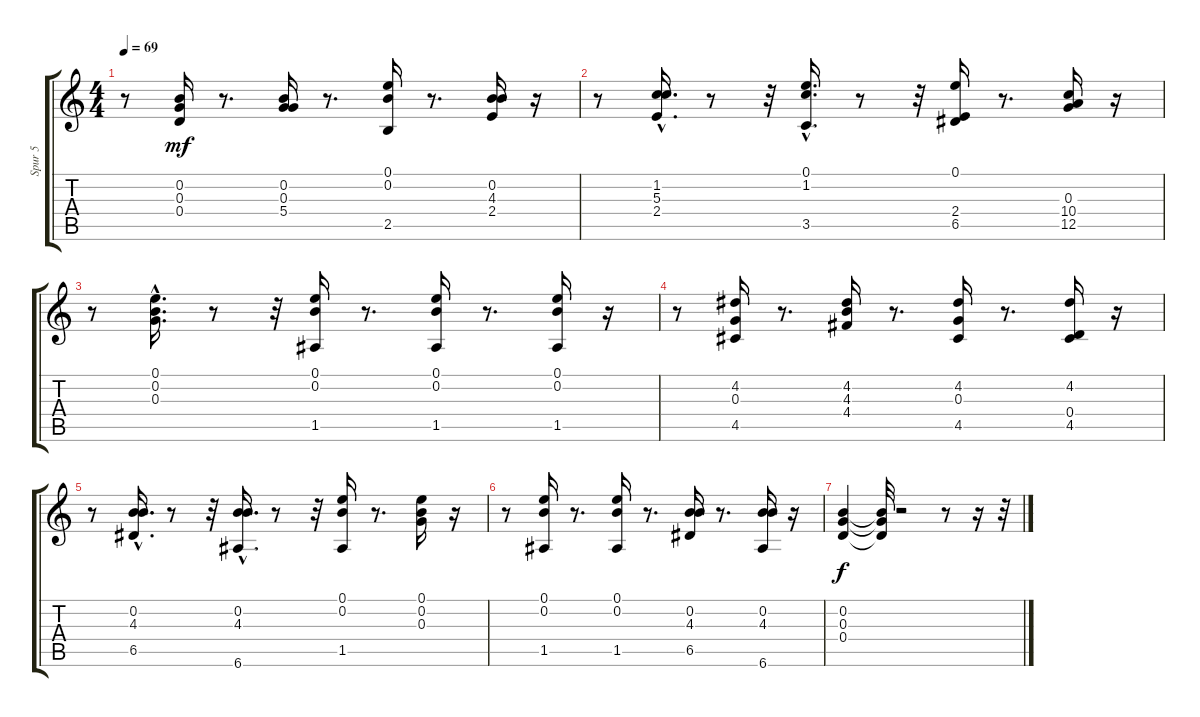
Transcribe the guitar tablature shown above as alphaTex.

\track ("Spur 5" "Spur 5") {instrument acousticguitarnylon}
\staff {score tabs}
\tuning (E4 B3 G3 D3 A2 E2) {hide}
\ts (4 4)
\tempo 69
\clef g2
\ks c
r.8{dy mf} (0.2 0.3 0.4).16 r.8{d} (0.2 0.3 5.4).16 r.8{d} (0.1 0.2 2.5).16 r.8{d} (0.2 4.3 2.4).16 r.16 |
r.8 (1.2{hac} 5.3{hac} 2.4{hac}).16{d} r.8 r.32 (0.1{hac} 1.2{hac} 3.5).16{d} r.8 r.32 (0.1 2.4 6.5).16 r.8{d} (0.3 10.4 12.5).16 r.16 |
r.8 (0.1 0.2 0.3{hac}).16{d} r.8 r.32 (0.1 0.2 1.5).16 r.8{d} (0.1 0.2 1.5).16 r.8{d} (0.1 0.2 1.5).16 r.16 |
r.8 (4.2 0.3 4.5).16 r.8{d} (4.2 4.3 4.4).16 r.8{d} (4.2 0.3 4.5).16 r.8{d} (4.2 0.4 4.5).16 r.16 |
r.8 (0.2{hac} 4.3 6.5{hac}).16{d} r.8 r.32 (0.2{hac} 4.3{hac} 6.6).16{d} r.8 r.32 (0.1 0.2 1.5).16 r.8{d} (0.1 0.2 0.3).16 r.16 |
r.8 (0.1 0.2 1.5).16 r.8{d} (0.1 0.2 1.5).16 r.8{d} (0.2 4.3 6.5).16 r.8{d} (0.2 4.3 6.6).16 r.16 |
(0.2 0.3 0.4).4{dy f} (0.2{t} 0.3{t} 0.4{t}).32 r.2 r.8 r.16 r.32
